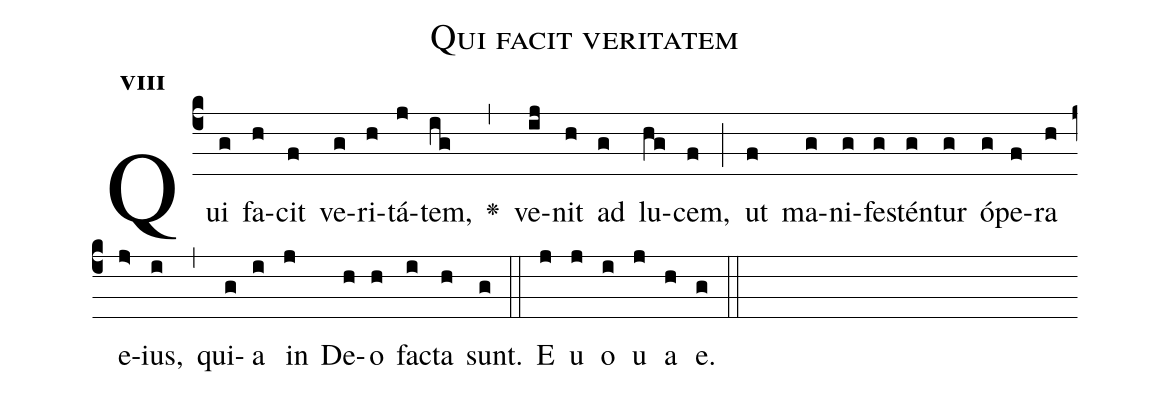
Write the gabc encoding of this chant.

name:Qui facit veritatem;
office-part:Antiphona;
mode:8;
%%
initial-style: 1;
name: Qui facit veritatem
book: Antiphonae & Responsoria/Tomus II, p. 71;
occasion: Hebdomada IV Quadragesimae Dominica;
office-part: Nona Ant 1;
user-notes: ;
commentary: ;
annotation: 8g;
centering-scheme: english;
fontsize: 12;
font: OFLSortsMillGoudy;
height: 11;
width: 4.5;
%%
(c4)Qui(g) fa(h)cit(f) ve(g)ri(h)tá(j)tem,(ig) <v>\greheightstar</v>(,) ve(ij)nit(h) ad(g) lu(hg)cem,(f) (;) ut(f) ma(g)ni(g)fe(g)stén(g)tur(g) ó(g)pe(f)ra(h) e(j>)ius,(i) (,) qui(g)a(i) in(j) De(h)o(h) fa(i)cta(h) sunt.(g) (::)
E(j) u(j) o(i) u(j) a(h) e.(g) (::)
